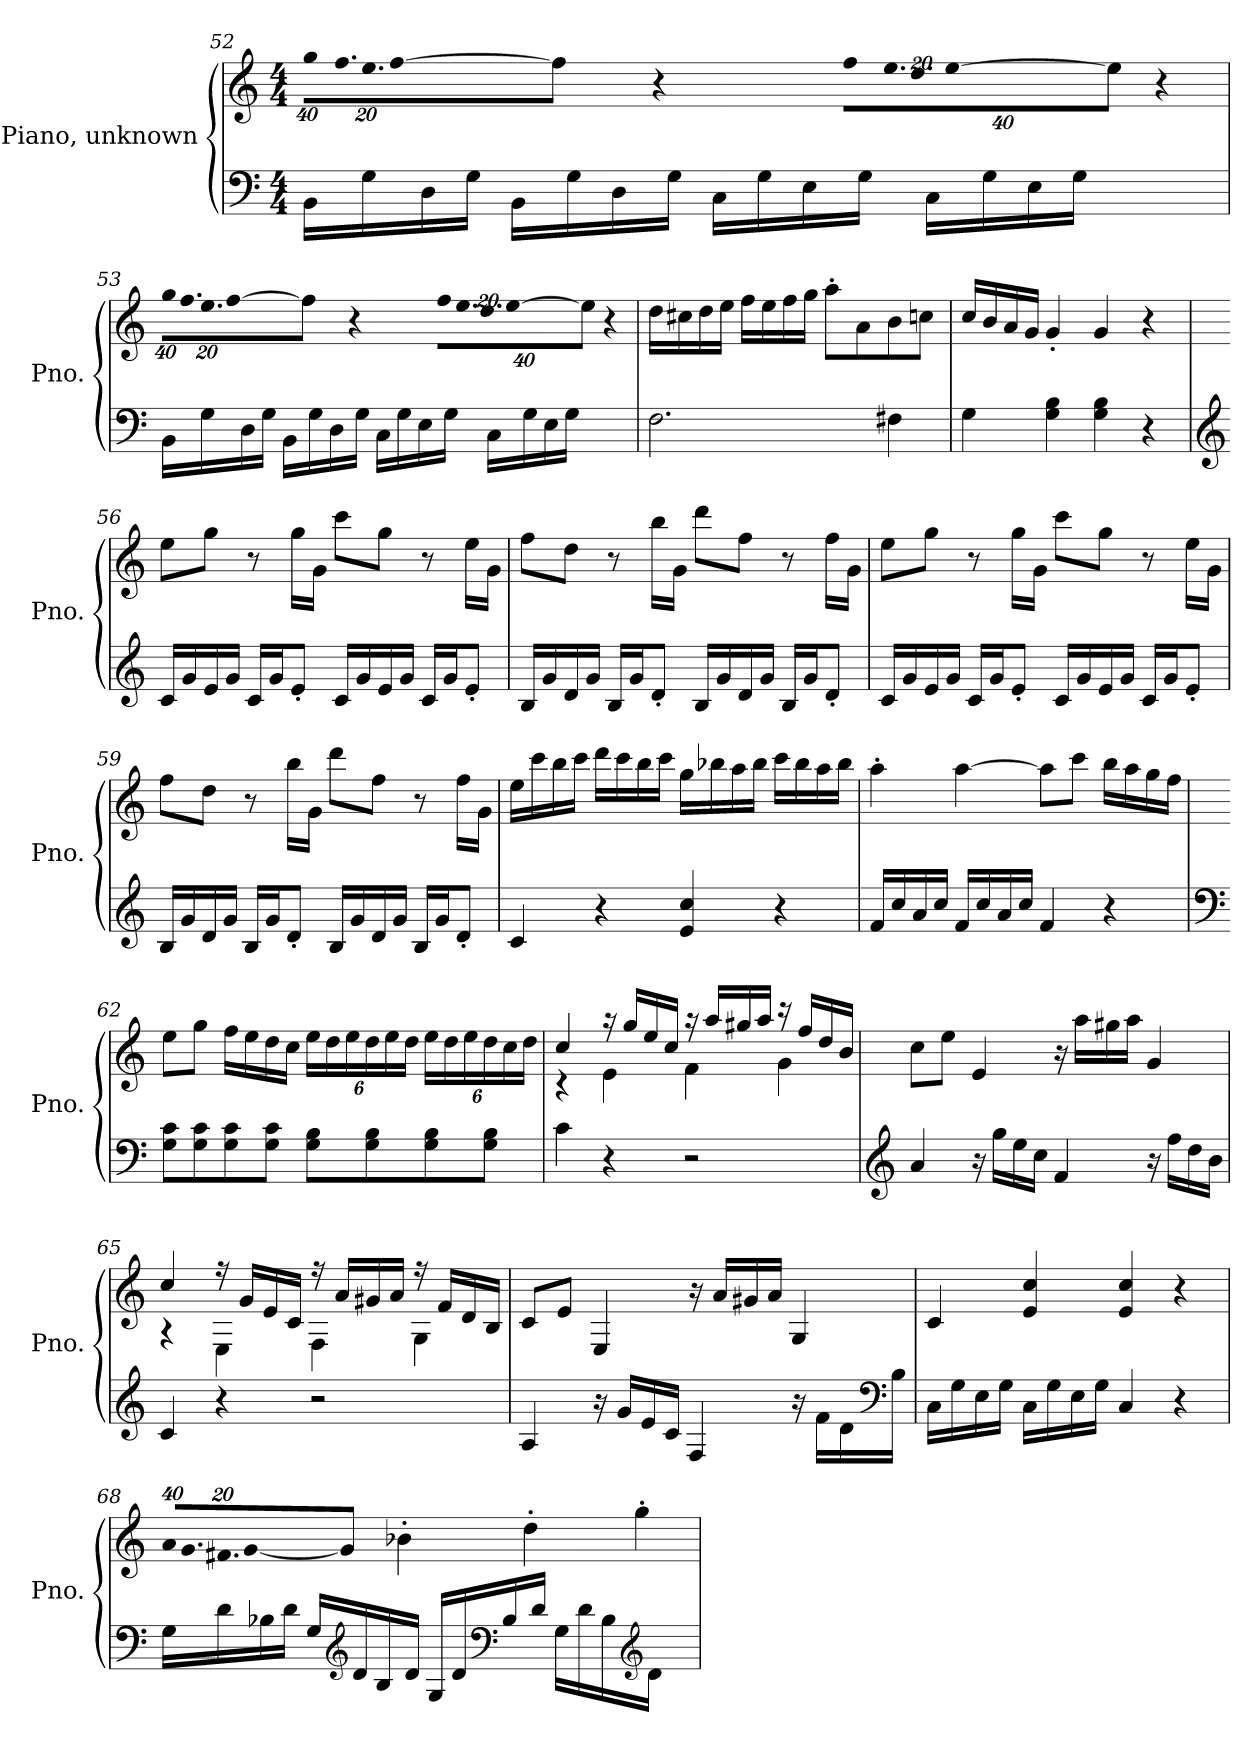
**kern	**kern
*part1	*part1
*staff2	*staff1
*I"Piano, unknown	*
*I'Pno.	*
*clefF4	*clefG2
*k[]	*k[]
*M4/4	*M4/4
*	*Xbrackettup
=52	=52
!	!LO:N:vis=32
16BB\LL	640%23gg\LLL
!	!LO:N:vis=64.
.	640%17ff\L
!	!LO:N:vis=64.
16G\	640%17ee\J
!	!LO:N:vis=32
.	[640%23ff\JJ
16D\	8ff\J]
16G\JJ	.
16BB\LL	4r
16G\	.
16D\	.
16G\JJ	.
!	!LO:N:vis=32
16C\LL	640%23ff\LLL
!	!LO:N:vis=64.
.	640%17ee\L
!	!LO:N:vis=64.
16G\	640%17dd\J
!	!LO:N:vis=32
.	[640%23ee\JJ
16E\	8ee\J]
16G\JJ	.
16C\LL	4r
16G\	.
16E\	.
16G\JJ	.
!!LO:LB:g=z
=53	=53
!	!LO:N:vis=32
16BB\LL	640%23gg\LLL
!	!LO:N:vis=64.
.	640%17ff\L
!	!LO:N:vis=64.
16G\	640%17ee\J
!	!LO:N:vis=32
.	[640%23ff\JJ
16D\	8ff\J]
16G\JJ	.
16BB\LL	4r
16G\	.
16D\	.
16G\JJ	.
!	!LO:N:vis=32
16C\LL	640%23ff\LLL
!	!LO:N:vis=64.
.	640%17ee\L
!	!LO:N:vis=64.
16G\	640%17dd\J
!	!LO:N:vis=32
.	[640%23ee\JJ
16E\	8ee\J]
16G\JJ	.
16C\LL	4r
16G\	.
16E\	.
16G\JJ	.
=54	=54
2.F\	16dd\LL
.	16cc#X\
.	16dd\
.	16ee\JJ
.	16ff\LL
.	16ee\
.	16ff\
.	16gg\JJ
.	8aa'\L
.	8a\
4F#X\	8b\
.	8ccn\J
=55	=55
4G\	16cc/LL
.	16b/
.	16a/
.	16g/JJ
4G\ 4B\	4g'/
4G\ 4B\	4g/
4r	4r
!!LO:PB:g=z
=56	=56
*clefG2	*
16c/LL	8ee\L
16g/	.
16e/	8gg\J
16g/JJ	.
16c/LL	8r
16g/J	.
8e'/J	16gg\LL
.	16g\JJ
16c/LL	8ccc\L
16g/	.
16e/	8gg\J
16g/JJ	.
16c/LL	8r
16g/J	.
8e'/J	16ee\LL
.	16g\JJ
=57	=57
16B/LL	8ff\L
16g/	.
16d/	8dd\J
16g/JJ	.
16B/LL	8r
16g/J	.
8d'/J	16bb\LL
.	16g\JJ
16B/LL	8ddd\L
16g/	.
16d/	8ff\J
16g/JJ	.
16B/LL	8r
16g/J	.
8d'/J	16ff\LL
.	16g\JJ
=58	=58
16c/LL	8ee\L
16g/	.
16e/	8gg\J
16g/JJ	.
16c/LL	8r
16g/J	.
8e'/J	16gg\LL
.	16g\JJ
16c/LL	8ccc\L
16g/	.
16e/	8gg\J
16g/JJ	.
16c/LL	8r
16g/J	.
8e'/J	16ee\LL
.	16g\JJ
!!LO:LB:g=z
=59	=59
16B/LL	8ff\L
16g/	.
16d/	8dd\J
16g/JJ	.
16B/LL	8r
16g/J	.
8d'/J	16bb\LL
.	16g\JJ
16B/LL	8ddd\L
16g/	.
16d/	8ff\J
16g/JJ	.
16B/LL	8r
16g/J	.
8d'/J	16ff\LL
.	16g\JJ
=60	=60
4c/	16ee\LL
.	16ccc\
.	16bb\
.	16ccc\JJ
4r	16ddd\LL
.	16ccc\
.	16bb\
.	16ccc\JJ
4e/ 4cc/	16gg\LL
.	16bb-X\
.	16aa\
.	16bb-\JJ
4r	16ccc\LL
.	16bb-\
.	16aa\
.	16bb-\JJ
!!LO:LB:g=z
=61	=61
16f/LL	4aa'\
16cc/	.
16a/	.
16cc/JJ	.
16f/LL	[4aa\
16cc/	.
16a/	.
16cc/JJ	.
4f/	8aa\L]
.	8ccc\J
4r	16bb\LL
.	16aa\
.	16gg\
.	16ff\JJ
=62	=62
*clefF4	*
8G\ 8c\L	8ee\L
8G\ 8c\	8gg\J
8G\ 8c\	16ff\LL
.	16ee\
8G\ 8c\J	16dd\
.	16cc\JJ
8G\ 8B\L	24ee\LL
.	24dd\
.	24ee\
8G\ 8B\	24dd\
.	24ee\
.	24dd\JJ
8G\ 8B\	24ee\LL
.	24dd\
.	24ee\
8G\ 8B\J	24dd\
.	24cc\
.	24dd\JJ
!!LO:LB:g=z
=63	=63
*	*^
4c\	4cc/	4r
4r	16r	4e\
.	16gg/LL	.
.	16ee/	.
.	16cc/JJ	.
2r	16r	4f\
.	16aa/LL	.
.	16gg#X/	.
.	16aa/JJ	.
.	16r	4g\
.	16ff/LL	.
.	16dd/	.
.	16b/JJ	.
*	*v	*v
=64	=64
*clefG2	*
4a/	8cc\L
.	8ee\J
16r	4e/
16gg\LL	.
16ee\	.
16cc\JJ	.
4f/	16r
.	16aa\LL
.	16gg#X\
.	16aa\JJ
16r	4g/
16ff\LL	.
16dd\	.
16b\JJ	.
=65	=65
*	*^
4c/	4cc/	4r
4r	16r	4E\
.	16g/LL	.
.	16e/	.
.	16c/JJ	.
2r	16r	4F\
.	16a/LL	.
.	16g#X/	.
.	16a/JJ	.
.	16r	4G\
.	16f/LL	.
.	16d/	.
.	16B/JJ	.
*	*v	*v
!!LO:LB:g=z
=66	=66
4A/	8c/L
.	8e/J
16r	4E/
16g/LL	.
16e/	.
16c/JJ	.
4F/	16r
.	16a/LL
.	16g#X/
.	16a/JJ
16r	4G/
16f\LL	.
16d\	.
*clefF4	*
16B\JJ	.
=67	=67
16C\LL	4c/
16G\	.
16E\	.
16G\JJ	.
16C\LL	4e/ 4cc/
16G\	.
16E\	.
16G\JJ	.
4C/	4e/ 4cc/
4r	4r
!!LO:LB:g=z
=68	=68
!	!LO:N:vis=32
16G\LL	640%23a/LLL
!	!LO:N:vis=64.
.	640%17g/L
!	!LO:N:vis=64.
16d\	640%17f#X/J
!	!LO:N:vis=32
.	[640%23g/JJ
16B-X\	8g/J]
16d\JJ	.
16G/LL	4b-X'\
*clefG2	*
16d/	.
16B-/	.
16d/JJ	.
16G/LL	4dd'\
16d/	.
*clefF4	*
16B-/	.
16d/JJ	.
16G\LL	4gg'\
16d\	.
16B-\	.
*clefG2	*
16d\JJ	.
=	=
*-	*-
